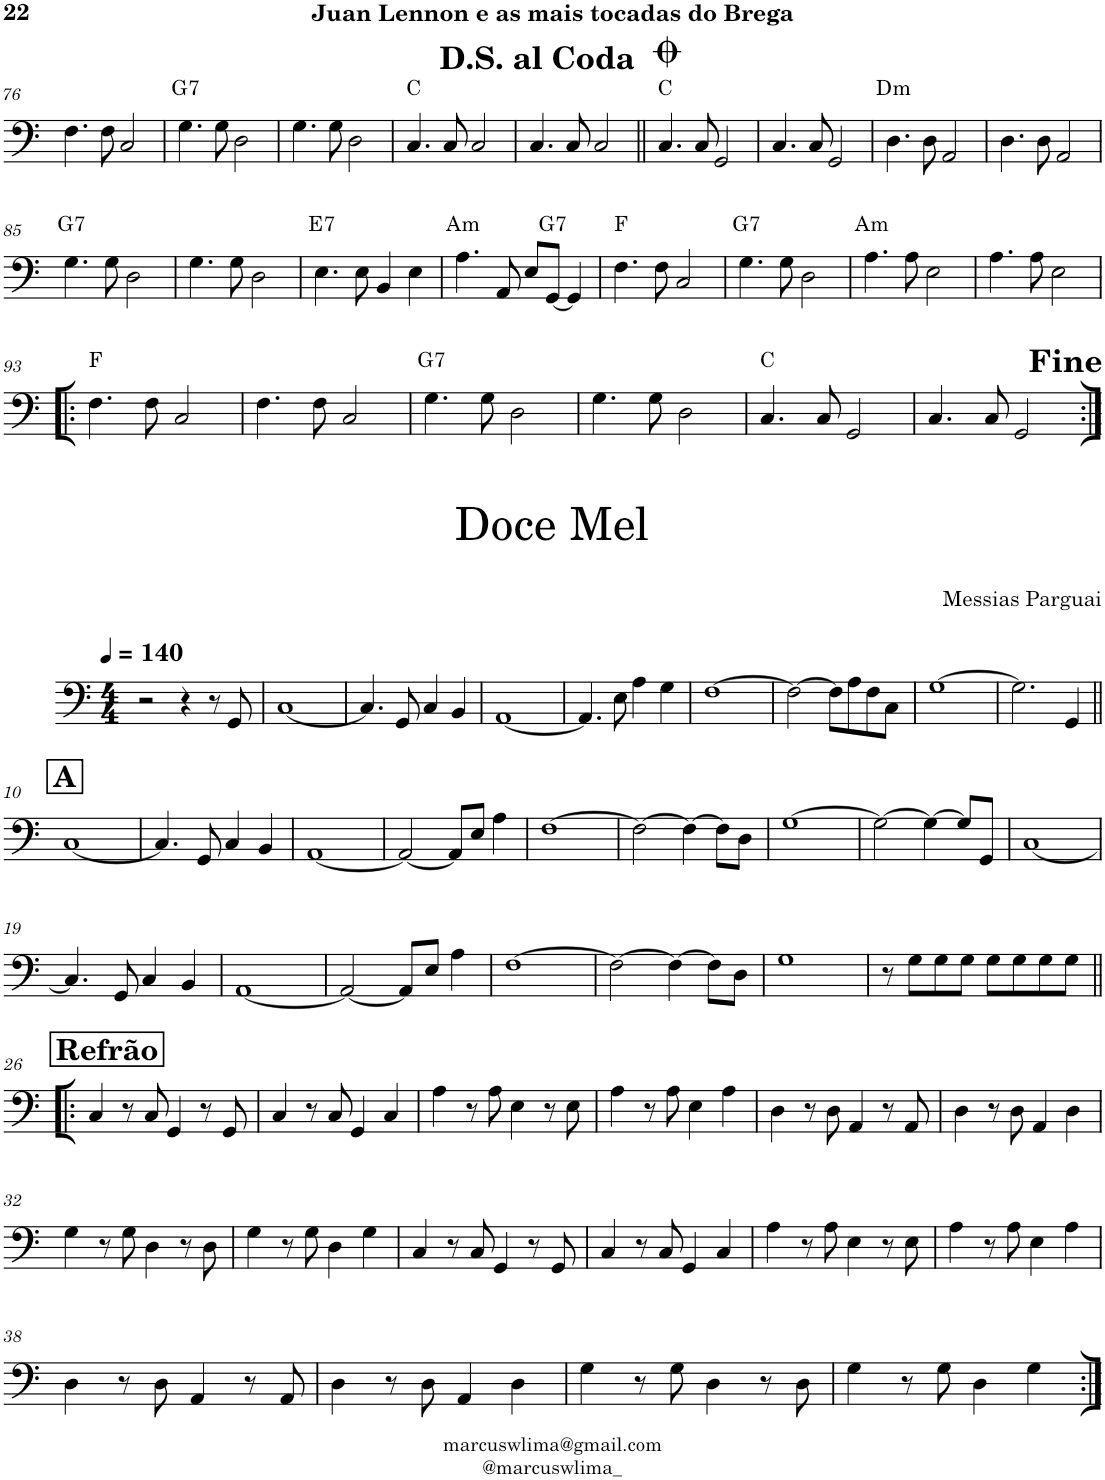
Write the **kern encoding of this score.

**kern	**harte
*part1	*part1
*staff1	*
*I"Electric Bass	*
*I'El. B.	*
!!LO:PB:g=z
*clefF4	*
*Trd7c12	*
*k[]	*
*M4/4	*
=76	=76
4.F\	.
8F\	.
2C/	.
=77	=77
!	!LO:H:kt=7
4.G\	G:7
8G\	.
2D\	.
=78	=78
4.G\	.
8G\	.
2D\	.
=79	=79
4.C/	C:maj
8C/	.
2C/	.
=80	=80
4.C/	.
8C/	.
2C/	.
!LO:TX:a:t=<b><font size="15"/>D.S. al Coda</b>	!
=81||	=81||
4.C/	C:maj
8C/	.
2GG/	.
=82	=82
4.C/	.
8C/	.
2GG/	.
=83	=83
!	!LO:H:kt=m
4.D\	D:min
8D\	.
2AA/	.
=84	=84
4.D\	.
8D\	.
2AA/	.
!!LO:LB:g=z
=85	=85
!	!LO:H:kt=7
4.G\	G:7
8G\	.
2D\	.
=86	=86
4.G\	.
8G\	.
2D\	.
=87	=87
!	!LO:H:kt=7
4.E\	E:7
8E\	.
4BB/	.
4E\	.
=88	=88
!	!LO:H:kt=m
4.A\	A:min
8AA/	.
8E/L	.
!	!LO:H:kt=7
[8GG/J	G:7
4GG/]	.
=89	=89
4.F\	F:maj
8F\	.
2C/	.
=90	=90
!	!LO:H:kt=7
4.G\	G:7
8G\	.
2D\	.
=91	=91
!	!LO:H:kt=m
4.A\	A:min
8A\	.
2E\	.
=92	=92
4.A\	.
8A\	.
2E\	.
!!LO:LB:g=z
=93!|:	=93!|:
4.F\	F:maj
8F\	.
2C/	.
=94	=94
4.F\	.
8F\	.
2C/	.
=95	=95
!	!LO:H:kt=7
4.G\	G:7
8G\	.
2D\	.
=96	=96
4.G\	.
8G\	.
2D\	.
=97	=97
4.C/	C:maj
8C/	.
2GG/	.
=98	=98
4.C/	.
8C/	.
2GG/	.
!LO:TX:a:t=<b><font size="15"/>Fine</b>	!
!!LO:LB:g=z
=1:|!	=1:|!
*M4/4	*
*MM140	*
2r	.
4r	.
8r	.
8GG/	.
=2	=2
[1C	.
=3	=3
4.C/]	.
8GG/	.
4C/	.
4BB/	.
=4	=4
[1AA	.
=5	=5
4.AA/]	.
8E\	.
4A\	.
4G\	.
=6	=6
[1F	.
=7	=7
2F\_	.
8F\L]	.
8A\	.
8F\	.
8C\J	.
=8	=8
[1G	.
=9	=9
2.G\]	.
4GG/	.
!!LO:LB:g=z
!!LO:REH:place=s1:a:B:cj:fs=14:t=A
=10||	=10||
[1C	.
=11	=11
4.C/]	.
8GG/	.
4C/	.
4BB/	.
=12	=12
[1AA	.
=13	=13
2AA/_	.
8AA/L]	.
8E/J	.
4A\	.
=14	=14
[1F	.
=15	=15
2F\_	.
4F\_	.
8F\L]	.
8D\J	.
=16	=16
[1G	.
=17	=17
2G\_	.
4G\_	.
8G/L]	.
8GG/J	.
=18	=18
[1C	.
!!LO:LB:g=z
=19	=19
4.C/]	.
8GG/	.
4C/	.
4BB/	.
=20	=20
[1AA	.
=21	=21
2AA/_	.
8AA/L]	.
8E/J	.
4A\	.
=22	=22
[1F	.
=23	=23
2F\_	.
4F\_	.
8F\L]	.
8D\J	.
=24	=24
1G	.
=25	=25
8r	.
8G\L	.
8G\	.
8G\J	.
8G\L	.
8G\	.
8G\	.
8G\J	.
!!LO:LB:g=z
!!LO:REH:place=s1:a:B:cj:fs=14:t=Refrão
=26!|:	=26!|:
4C/	.
8r	.
8C/	.
4GG/	.
8r	.
8GG/	.
=27	=27
4C/	.
8r	.
8C/	.
4GG/	.
4C/	.
=28	=28
4A\	.
8r	.
8A\	.
4E\	.
8r	.
8E\	.
=29	=29
4A\	.
8r	.
8A\	.
4E\	.
4A\	.
=30	=30
4D\	.
8r	.
8D\	.
4AA/	.
8r	.
8AA/	.
=31	=31
4D\	.
8r	.
8D\	.
4AA/	.
4D\	.
!!LO:LB:g=z
=32	=32
4G\	.
8r	.
8G\	.
4D\	.
8r	.
8D\	.
=33	=33
4G\	.
8r	.
8G\	.
4D\	.
4G\	.
=34	=34
4C/	.
8r	.
8C/	.
4GG/	.
8r	.
8GG/	.
=35	=35
4C/	.
8r	.
8C/	.
4GG/	.
4C/	.
=36	=36
4A\	.
8r	.
8A\	.
4E\	.
8r	.
8E\	.
=37	=37
4A\	.
8r	.
8A\	.
4E\	.
4A\	.
!!LO:LB:g=z
=38	=38
4D\	.
8r	.
8D\	.
4AA/	.
8r	.
8AA/	.
=39	=39
4D\	.
8r	.
8D\	.
4AA/	.
4D\	.
=40	=40
4G\	.
8r	.
8G\	.
4D\	.
8r	.
8D\	.
=41	=41
4G\	.
8r	.
8G\	.
4D\	.
4G\	.
=:|!	=:|!
*-	*-
